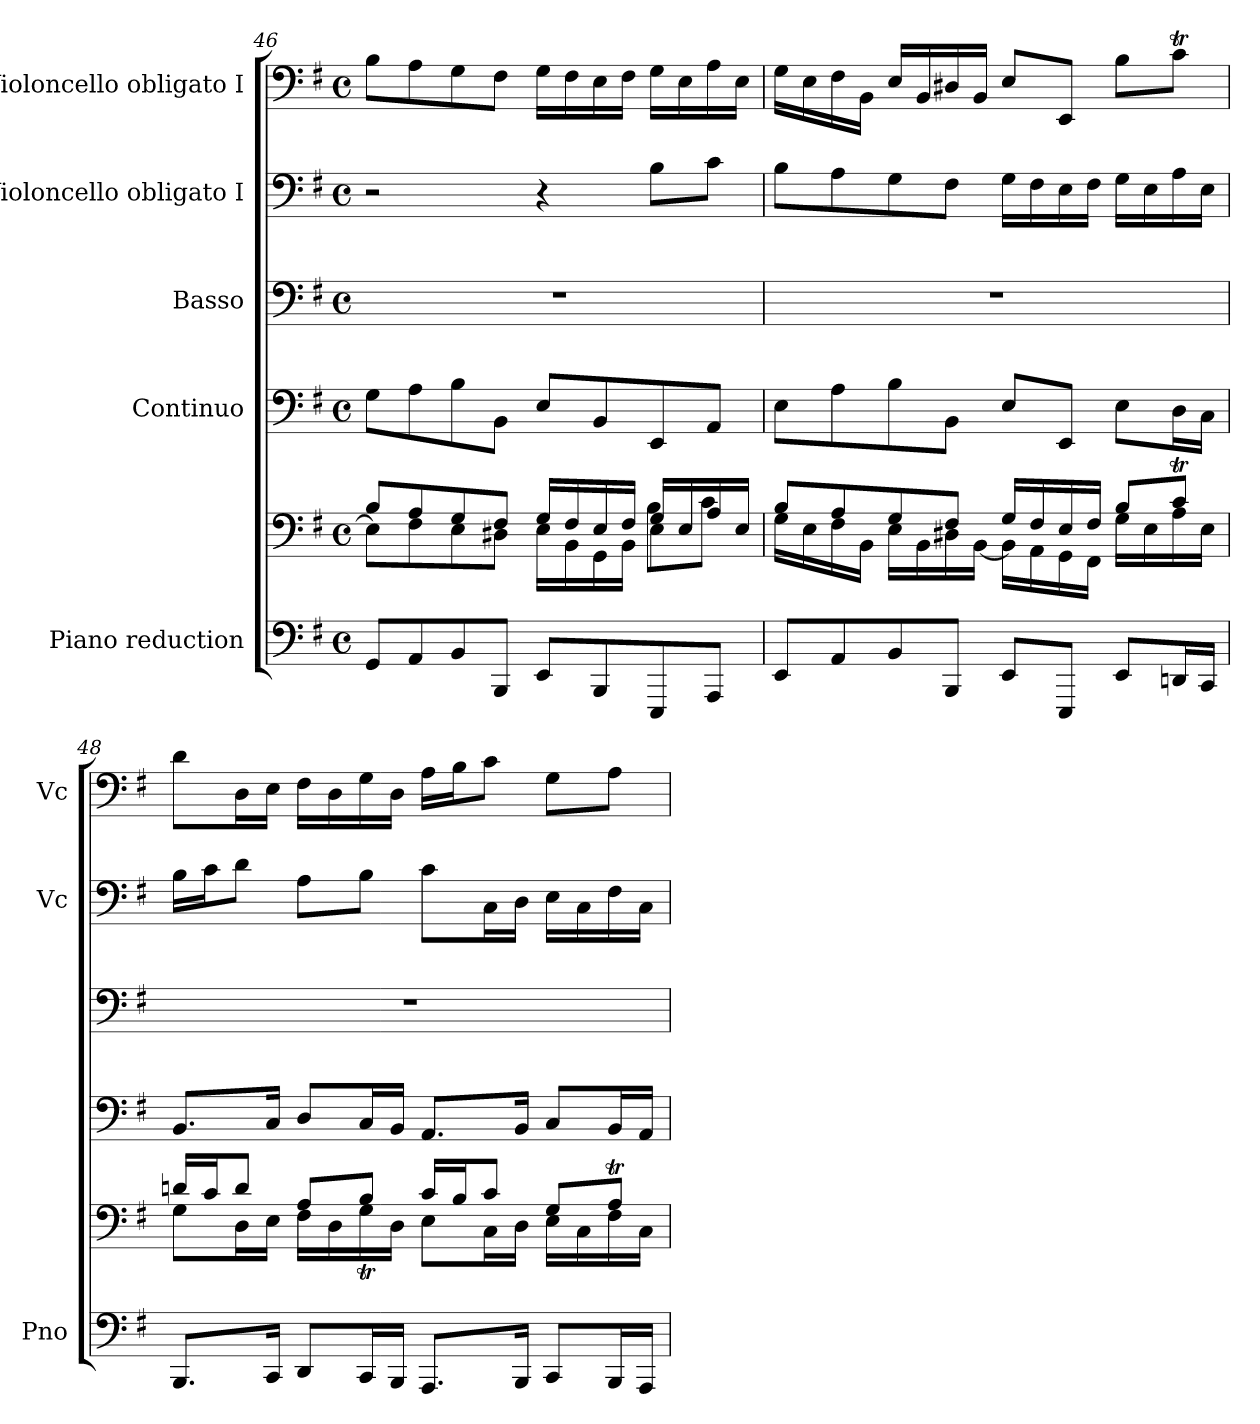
**kern	**kern	**kern	**kern	**kern	**kern
*part5	*part5	*part4	*part3	*part2	*part1
*staff6	*staff5	*staff4	*staff3	*staff2	*staff1
*I"Piano reduction	*	*I"Continuo	*I"Basso	*I"Violoncello obligato I	*I"Violoncello obligato I
*I'Pno	*	*	*	*I'Vc	*I'Vc
*clefF4	*clefF4	*clefF4	*clefF4	*clefF4	*clefF4
*	*	*ITrd7c12	*	*	*
*k[f#]	*k[f#]	*k[f#]	*k[f#]	*k[f#]	*k[f#]
*M4/4	*M4/4	*M4/4	*M4/4	*M4/4	*M4/4
*met(c)	*met(c)	*met(c)	*met(c)	*met(c)	*met(c)
=46	=46	=46	=46	=46	=46
*	*^	*	*	*	*
*	*	*^	*	*	*	*
8GG/L	8B/L	8E\L]	2ryy	8GG\L	1r	2r	8B\L
8AA/	8A/	8F#\	.	8AA\	.	.	8A\
8BB/	8G/	8E\	.	8BB\	.	.	8G\
8BBB/J	8F#/J	8D#X\J	.	8BBB\J	.	.	8F#\J
8EE/L	16G/LL	16E\LL	4ryy	8EE/L	.	4r	16G\LL
.	16F#/	16BB\	.	.	.	.	16F#\
8BBB/	16E/	16GG\	.	8BBB/	.	.	16E\
.	16F#/JJ	16BB\JJ	.	.	.	.	16F#\JJ
8EEE/	16G/LL	8B\L	4E\	8EEE/	.	8B\L	16G\LL
.	16E/	.	.	.	.	.	16E\
8AAA/J	16A/	8c\J	.	8AAA/J	.	8c\J	16A\
.	16E/JJ	.	.	.	.	.	16E\JJ
=47	=47	=47	=47	=47	=47	=47	=47
8EE/L	8B/L	16G\LL	2ryy	8EE\L	1r	8B\L	16G\LL
.	.	16E\	.	.	.	.	16E\
8AA/	8A/	16F#\	.	8AA\	.	8A\	16F#\
.	.	16BB\JJ	.	.	.	.	16BB\JJ
8BB/	8G/	16E\LL	.	8BB\	.	8G\	16E/LL
.	.	16BB\	.	.	.	.	16BB/
8BBB/J	8F#/J	16D#X\	.	8BBB\J	.	8F#\J	16D#X/
.	.	[16BB\JJ	.	.	.	.	16BB/JJ
8EE/L	16G/LL	16BB\LL]	2ryy	8EE/L	.	16G\LL	8E/L
.	16F#/	16AA\	.	.	.	16F#\	.
8EEE/J	16E/	16GG\	.	8EEE/J	.	16E\	8EE/J
.	16F#/JJ	16FF#\JJ	.	.	.	16F#\JJ	.
8EE/L	8B/L	16G\LL	.	8EE\L	.	16G\LL	8B\L
.	.	16E\	.	.	.	16E\	.
16DDn/L	8cT/J	16A\	.	16DD\L	.	16A\	8cT\J
16CC/JJ	.	16E\JJ	.	16CC\JJ	.	16E\JJ	.
*	*	*v	*v	*	*	*	*
!!LO:PB:g=z
=48	=48	=48	=48	=48	=48	=48
8.BBB/L	16dn/LL	8G\L	8.BBB/L	1r	16B\LL	8d\L
.	16c/J	.	.	.	16c\J	.
.	8d/J	16D\L	.	.	8d\J	16D\L
16CC/Jk	.	16E\JJ	16CC/Jk	.	.	16E\JJ
8DD/L	8A/L	16F#\LL	8DD/L	.	8A\L	16F#\LL
.	.	16D\	.	.	.	16D\
16CC/L	8B/J	16GT\	16CC/L	.	8B\J	16G\
16BBB/JJ	.	16D\JJ	16BBB/JJ	.	.	16D\JJ
8.AAA/L	16c/LL	8E\L	8.AAA/L	.	8c\L	16A\LL
.	16B/J	.	.	.	.	16B\J
.	8c/J	16C\L	.	.	16C\L	8c\J
16BBB/Jk	.	16D\JJ	16BBB/Jk	.	16D\JJ	.
8CC/L	8G/L	16E\LL	8CC/L	.	16E\LL	8G\L
.	.	16C\	.	.	16C\	.
16BBB/L	8AT/J	16F#\	16BBB/L	.	16F#\	8A\J
16AAA/JJ	.	16C\JJ	16AAA/JJ	.	16C\JJ	.
*	*v	*v	*	*	*	*
=	=	=	=	=	=
*-	*-	*-	*-	*-	*-
